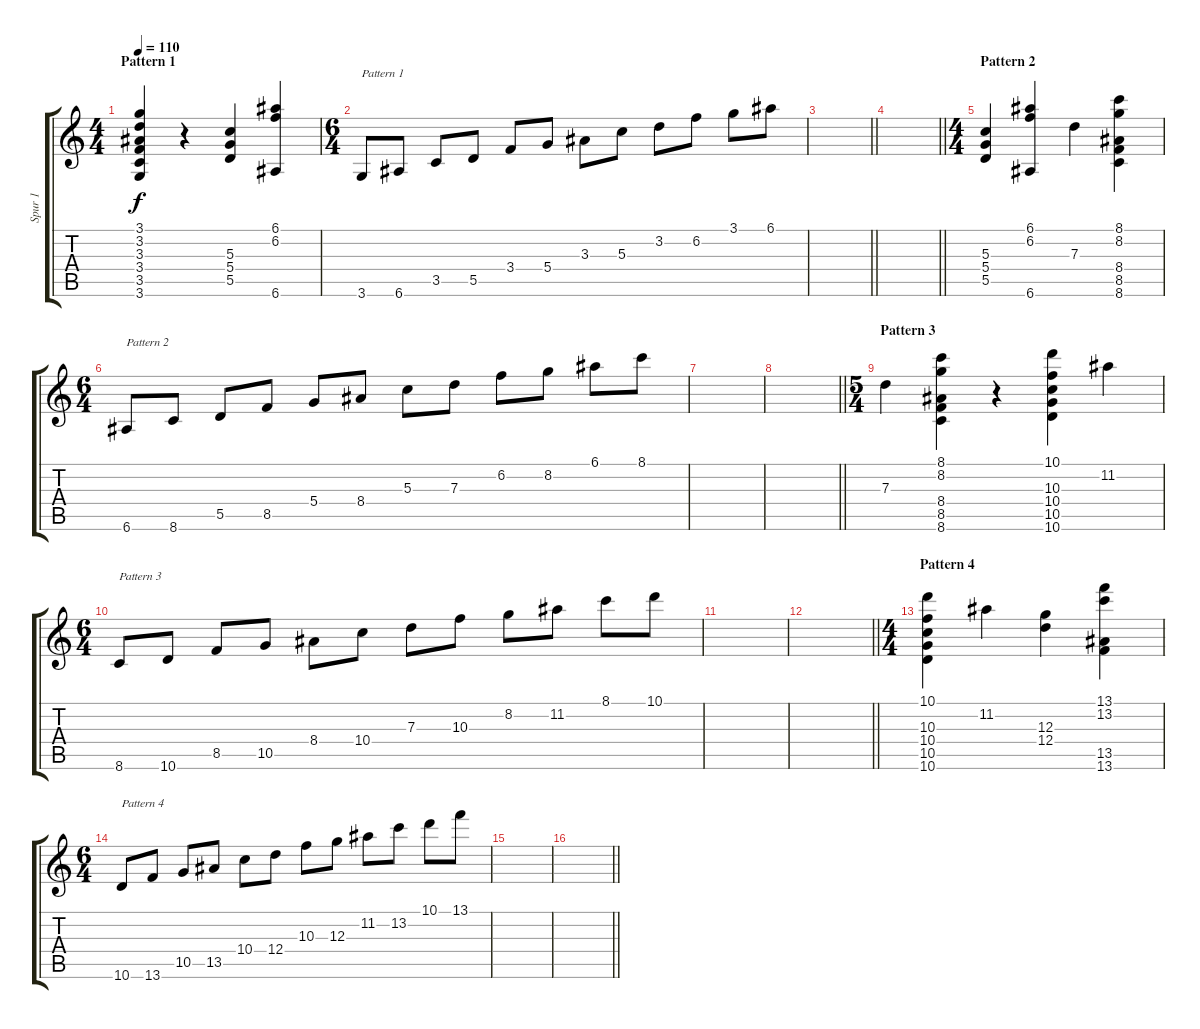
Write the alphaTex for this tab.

\track ("Spur 1" "Spur 1") {instrument acousticguitarnylon}
\staff {score tabs}
\tuning (E4 B3 G3 D3 A2 E2) {hide}
\ts (4 4)
\section ("" "Pattern 1")
\tempo 110
\clef g2
\ks c
(3.1 3.2 3.3 3.4 3.5 3.6).4{dy f instrument acousticguitarnylon} r.4 (5.3 5.4 5.5).4 (6.1 6.2 6.6).4 |
\ts (6 4)
3.6.8{txt "Pattern 1"} 6.6.8 3.5.8 5.5.8 3.4.8 5.4.8 3.3.8 5.3.8 3.2.8 6.2.8 3.1.8 6.1.8 |
\barLineRight lightlight
|
\barLineRight lightlight
|
\ts (4 4)
\section ("" "Pattern 2")
(5.3 5.4 5.5).4 (6.1 6.2 6.6).4 7.3.4 (8.1 8.2 8.4 8.5 8.6).4 |
\ts (6 4)
6.6.8{txt "Pattern 2"} 8.6.8 5.5.8 8.5.8 5.4.8 8.4.8 5.3.8 7.3.8 6.2.8 8.2.8 6.1.8 8.1.8 |
|
\barLineRight lightlight
|
\ts (5 4)
\section ("" "Pattern 3")
7.3.4 (8.1 8.2 8.4 8.5 8.6).4 r.4 (10.1 10.3 10.4 10.5 10.6).4 11.2.4 |
\ts (6 4)
8.6.8{txt "Pattern 3"} 10.6.8 8.5.8 10.5.8 8.4.8 10.4.8 7.3.8 10.3.8 8.2.8 11.2.8 8.1.8 10.1.8 |
|
\barLineRight lightlight
|
\ts (4 4)
\section ("" "Pattern 4")
(10.1 10.3 10.4 10.5 10.6).4 11.2.4 (12.3 12.4).4 (13.1 13.2 13.5 13.6).4 |
\ts (6 4)
10.6.8{txt "Pattern 4"} 13.6.8 10.5.8 13.5.8 10.4.8 12.4.8 10.3.8 12.3.8 11.2.8 13.2.8 10.1.8 13.1.8 |
|
\barLineRight lightlight
